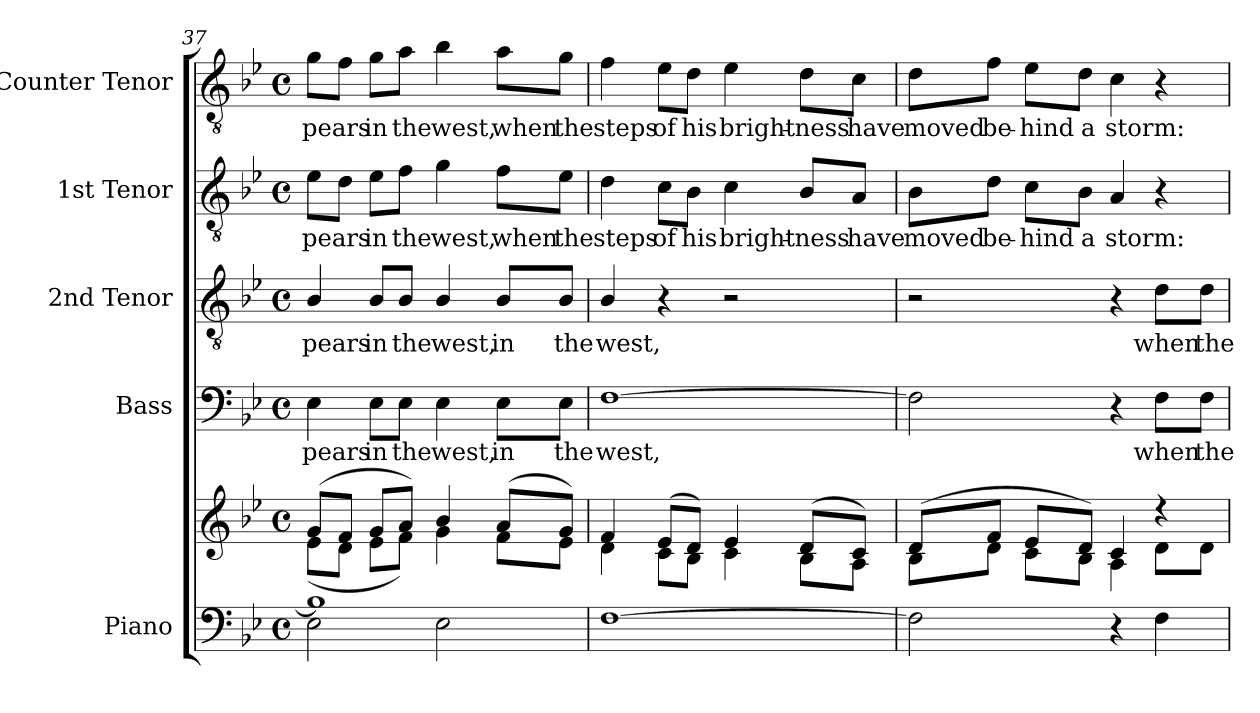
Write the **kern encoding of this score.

**kern	**kern	**kern	**text	**kern	**text	**kern	**text	**kern	**text
*part5	*part5	*part4	*part4	*part3	*part3	*part2	*part2	*part1	*part1
*staff6	*staff5	*staff4	*staff4	*staff3	*staff3	*staff2	*staff2	*staff1	*staff1
*I"Piano	*	*I"Bass	*	*I"2nd Tenor	*	*I"1st Tenor	*	*I"Counter Tenor	*
*I'Pno.	*	*	*	*	*	*	*	*	*
*clefF4	*clefG2	*clefF4	*	*clefGv2	*	*clefGv2	*	*clefGv2	*
*	*	*	*	*ITrd7c12	*	*ITrd7c12	*	*ITrd7c12	*
*k[b-e-]	*k[b-e-]	*k[b-e-]	*	*k[b-e-]	*	*k[b-e-]	*	*k[b-e-]	*
*B-:	*B-:	*B-:	*	*B-:	*	*B-:	*	*B-:	*
*M4/4	*M4/4	*M4/4	*	*M4/4	*	*M4/4	*	*M4/4	*
*met(c)	*met(c)	*met(c)	*	*met(c)	*	*met(c)	*	*met(c)	*
=37	=37	=37	=37	=37	=37	=37	=37	=37	=37
*^	*^	*	*	*	*	*	*	*	*
!	!	!	!	!	!LO:LY:b:color=#000000	!	!	!	!	!	!
!	!	!	!	!	!	!	!LO:LY:b:color=#000000	!	!	!	!
!	!	!	!	!	!	!	!	!	!LO:LY:b:color=#000000	!	!
!	!	!	!	!	!	!	!	!	!	!	!LO:LY:b:color=#000000
1B-i]	2E-i\	(8gi/L	(8e-i\L	4E-i\	-pears	4BB-i/	-pears	8E-i\L	-pears	8Gi\L	-pears
.	.	8fi/J	8di\J	.	.	.	.	8Di\J	.	8Fi\J	.
!	!	!	!	!	!LO:LY:b:color=#000000	!	!	!	!	!	!
!	!	!	!	!	!	!	!LO:LY:b:color=#000000	!	!	!	!
!	!	!	!	!	!	!	!	!	!LO:LY:b:color=#000000	!	!
!	!	!	!	!	!	!	!	!	!	!	!LO:LY:b:color=#000000
.	.	8gi/L	8e-i\L	8E-i\L	in	8BB-i/L	in	8E-i\L	in	8Gi\L	in
!	!	!	!	!	!LO:LY:b:color=#000000	!	!	!	!	!	!
!	!	!	!	!	!	!	!LO:LY:b:color=#000000	!	!	!	!
!	!	!	!	!	!	!	!	!	!LO:LY:b:color=#000000	!	!
!	!	!	!	!	!	!	!	!	!	!	!LO:LY:b:color=#000000
.	.	8ai/J)	8fi\J)	8E-i\J	the	8BB-i/J	the	8Fi\J	the	8Ai\J	the
!	!	!	!	!	!LO:LY:b:color=#000000	!	!	!	!	!	!
!	!	!	!	!	!	!	!LO:LY:b:color=#000000	!	!	!	!
!	!	!	!	!	!	!	!	!	!LO:LY:b:color=#000000	!	!
!	!	!	!	!	!	!	!	!	!	!	!LO:LY:b:color=#000000
.	2E-i\	4b-i/	4gi\	4E-i\	west,	4BB-i/	west,	4Gi\	west,	4B-i\	west,
!	!	!	!	!	!LO:LY:b:color=#000000	!	!	!	!	!	!
!	!	!	!	!	!	!	!LO:LY:b:color=#000000	!	!	!	!
!	!	!	!	!	!	!	!	!	!LO:LY:b:color=#000000	!	!
!	!	!	!	!	!	!	!	!	!	!	!LO:LY:b:color=#000000
.	.	(8ai/L	8fi\L	8E-i\L	in	8BB-i/L	in	8Fi\L	when	8Ai\L	when
!	!	!	!	!	!LO:LY:b:color=#000000	!	!	!	!	!	!
!	!	!	!	!	!	!	!LO:LY:b:color=#000000	!	!	!	!
!	!	!	!	!	!	!	!	!	!LO:LY:b:color=#000000	!	!
!	!	!	!	!	!	!	!	!	!	!	!LO:LY:b:color=#000000
.	.	8gi/J)	8e-i\J	8E-i\J	the	8BB-i/J	the	8E-i\J	the	8Gi\J	the
*v	*v	*	*	*	*	*	*	*	*	*	*
=38	=38	=38	=38	=38	=38	=38	=38	=38	=38	=38
!	!	!	!	!LO:LY:b:color=#000000	!	!	!	!	!	!
!	!	!	!	!	!	!LO:LY:b:color=#000000	!	!	!	!
!	!	!	!	!	!	!	!	!LO:LY:b:color=#000000	!	!
!	!	!	!	!	!	!	!	!	!	!LO:LY:b:color=#000000
[1Fi	4fi/	4di\	[1Fi	west,	4BB-i/	west,	4Di\	steps	4Fi\	steps
!	!	!	!	!	!	!	!	!LO:LY:b:color=#000000	!	!
!	!	!	!	!	!	!	!	!	!	!LO:LY:b:color=#000000
.	(8e-i/L	8ci\L	.	.	4r	.	8Ci\L	of	8E-i\L	of
!	!	!	!	!	!	!	!	!LO:LY:b:color=#000000	!	!
!	!	!	!	!	!	!	!	!	!	!LO:LY:b:color=#000000
.	8di/J)	8B-i\J	.	.	.	.	8BB-i\J	his	8Di\J	his
!	!	!	!	!	!	!	!	!LO:LY:b:color=#000000	!	!
!	!	!	!	!	!	!	!	!	!	!LO:LY:b:color=#000000
.	4e-i/	4ci\	.	.	2r	.	4Ci\	bright-	4E-i\	bright-
!	!	!	!	!	!	!	!	!LO:LY:b:color=#000000	!	!
!	!	!	!	!	!	!	!	!	!	!LO:LY:b:color=#000000
.	(8di/L	8B-i\L	.	.	.	.	8BB-i/L	-ness	8Di\L	-ness
!	!	!	!	!	!	!	!	!LO:LY:b:color=#000000	!	!
!	!	!	!	!	!	!	!	!	!	!LO:LY:b:color=#000000
.	8ci/J)	8Ai\J	.	.	.	.	8AAi/J	have	8Ci\J	have
!!LO:PB:g=z
=39	=39	=39	=39	=39	=39	=39	=39	=39	=39	=39
!	!	!	!	!	!	!	!	!LO:LY:b:color=#000000	!	!
!	!	!	!	!	!	!	!	!	!	!LO:LY:b:color=#000000
2Fi\]	(8di/L	8B-i\L	2Fi\]	.	2r	.	8BB-i\L	moved	8Di\L	moved
!	!	!	!	!	!	!	!	!LO:LY:b:color=#000000	!	!
!	!	!	!	!	!	!	!	!	!	!LO:LY:b:color=#000000
.	8fi/J	8di\J	.	.	.	.	8Di\J	be-	8Fi\J	be-
!	!	!	!	!	!	!	!	!LO:LY:b:color=#000000	!	!
!	!	!	!	!	!	!	!	!	!	!LO:LY:b:color=#000000
.	8e-i/L	8ci\L	.	.	.	.	8Ci\L	-hind	8E-i\L	-hind
!	!	!	!	!	!	!	!	!LO:LY:b:color=#000000	!	!
!	!	!	!	!	!	!	!	!	!	!LO:LY:b:color=#000000
.	8di/J)	8B-i\J	.	.	.	.	8BB-i\J	a	8Di\J	a
!	!	!	!	!	!	!	!	!LO:LY:b:color=#000000	!	!
!	!	!	!	!	!	!	!	!	!	!LO:LY:b:color=#000000
4r	4ci/	4Ai\	4r	.	4r	.	4AAi/	storm:	4Ci\	storm:
!	!	!	!	!LO:LY:b:color=#000000	!	!	!	!	!	!
!	!	!	!	!	!	!LO:LY:b:color=#000000	!	!	!	!
4Fi\	4r	8di\L	8Fi\L	when	8Di\L	when	4r	.	4r	.
!	!	!	!	!LO:LY:b:color=#000000	!	!	!	!	!	!
!	!	!	!	!	!	!LO:LY:b:color=#000000	!	!	!	!
.	.	8di\J	8Fi\J	the	8Di\J	the	.	.	.	.
*	*v	*v	*	*	*	*	*	*	*	*
=	=	=	=	=	=	=	=	=	=
*-	*-	*-	*-	*-	*-	*-	*-	*-	*-
